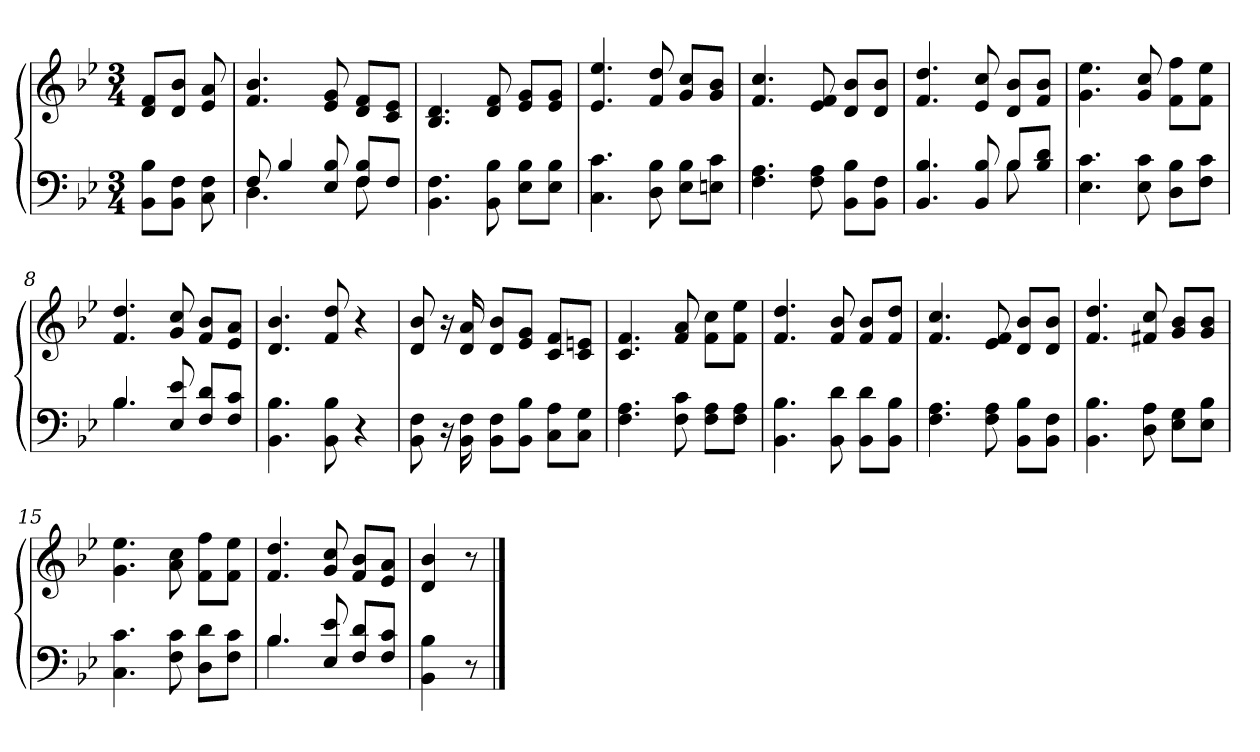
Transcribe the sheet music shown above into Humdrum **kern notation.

**kern	**kern
*part2	*part1
*staff2	*staff1
*clefF4	*clefG2
*k[b-e-]	*k[b-e-]
*B-:	*B-:
*M3/4	*M3/4
*MM83	*MM83
=1	=1
8BB-\ 8B-\L	8d/ 8f/L
8BB-\ 8F\J	8d/ 8b-/J
8C\ 8F\	8e-/ 8a/
=2	=2
*^	*
8F/	4.D\	4.f/ 4.b-/
4B-/	.	.
8E-/ 8B-/	8ryy	8e-/ 8g/
8F/ 8B-/L	8F\	8d/ 8f/L
8F/J	8ryy	8c/ 8e-/J
*v	*v	*
=3	=3
4.BB-\ 4.F\	4.B-/ 4.d/
8BB-\ 8B-\	8d/ 8f/
8E-\ 8B-\L	8e-/ 8g/L
8E-\ 8B-\J	8e-/ 8g/J
=4	=4
4.C\ 4.c\	4.e-/ 4.ee-/
8D\ 8B-\	8f/ 8dd/
8E-\ 8B-\L	8g/ 8cc/L
8En\ 8c\J	8g/ 8b-/J
=5	=5
4.F\ 4.A\	4.f/ 4.cc/
8F\ 8A\	8e-/ 8f/
8BB-\ 8B-\L	8d/ 8b-/L
8BB-\ 8F\J	8d/ 8b-/J
=6	=6
*^	*
4.BB-/ 4.B-/	2ryy	4.f/ 4.dd/
8BB-/ 8B-/	.	8e-/ 8cc/
8B-/L	8B-\	8d/ 8b-/L
8B-/ 8d/J	8ryy	8f/ 8b-/J
*v	*v	*
=7	=7
4.E-\ 4.c\	4.g\ 4.ee-\
8E-\ 8c\	8g/ 8cc/
8D\ 8B-\L	8f\ 8ff\L
8F\ 8c\J	8f\ 8ee-\J
=8	=8
*^	*
4.B-/	4.B-\	4.f/ 4.dd/
8E-/ 8e-/	4.ryy	8g/ 8cc/
8F/ 8d/L	.	8f/ 8b-/L
8F/ 8c/J	.	8e-/ 8a/J
*v	*v	*
!!LO:LB:g=z
=9	=9
4.BB-\ 4.B-\	4.d/ 4.b-/
8BB-\ 8B-\	8f/ 8dd/
4r	4r
=10	=10
8BB-\ 8F\	8d/ 8b-/
16r	16r
16BB-\ 16F\	16d/ 16a/
8BB-\ 8F\L	8d/ 8b-/L
8BB-\ 8B-\J	8e-/ 8g/J
8C\ 8A\L	8c/ 8f/L
8C\ 8G\J	8c/ 8en/J
=11	=11
4.F\ 4.A\	4.c/ 4.f/
8F\ 8c\	8f/ 8a/
8F\ 8A\L	8f\ 8cc\L
8F\ 8A\J	8f\ 8ee-\J
=12	=12
4.BB-\ 4.B-\	4.f/ 4.dd/
8BB-\ 8d\	8f/ 8b-/
8BB-\ 8d\L	8f/ 8b-/L
8BB-\ 8B-\J	8f/ 8dd/J
=13	=13
4.F\ 4.A\	4.f/ 4.cc/
8F\ 8A\	8e-/ 8f/
8BB-\ 8B-\L	8d/ 8b-/L
8BB-\ 8F\J	8d/ 8b-/J
=14	=14
4.BB-\ 4.B-\	4.f/ 4.dd/
8D\ 8A\	8f#X/ 8cc/
8E-\ 8G\L	8g/ 8b-/L
8E-\ 8B-\J	8g/ 8b-/J
=15	=15
4.C\ 4.c\	4.g\ 4.ee-\
8F\ 8c\	8a\ 8cc\
8D\ 8d\L	8f\ 8ff\L
8F\ 8c\J	8f\ 8ee-\J
!!LO:LB:g=z
=16	=16
*^	*
4.B-/	4.B-\	4.f/ 4.dd/
8E-/ 8e-/	4.ryy	8g/ 8cc/
8F/ 8d/L	.	8f/ 8b-/L
8F/ 8c/J	.	8e-/ 8a/J
*v	*v	*
=17	=17
4BB-\ 4B-\	4d/ 4b-/
8r	8r
==	==
*-	*-
